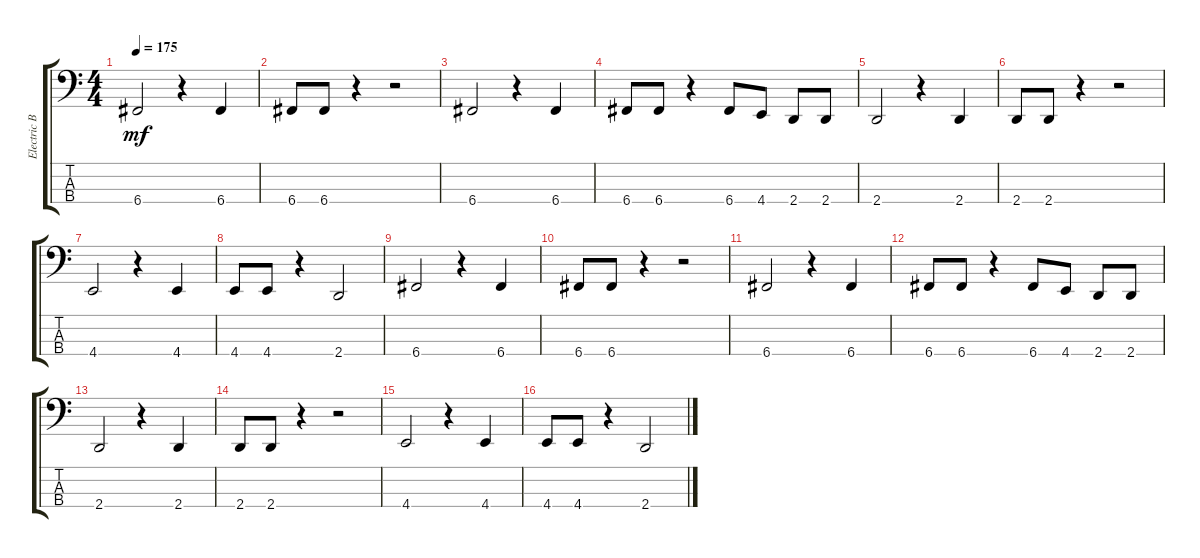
\track ("Electric Bass" "Electric B") {instrument electricbassfinger}
\staff {score tabs}
\tuning (F2 C2 G1 C1) {hide}
\ts (4 4)
\tempo 175
\clef f4
\ks c
6.4.2{dy mf} r.4 6.4.4 |
6.4.8 6.4.8 r.4 r.2 |
6.4.2 r.4 6.4.4 |
6.4.8 6.4.8 r.4 6.4.8 4.4.8 2.4.8 2.4.8 |
2.4.2 r.4 2.4.4 |
2.4.8 2.4.8 r.4 r.2 |
4.4.2 r.4 4.4.4 |
4.4.8 4.4.8 r.4 2.4.2 |
6.4.2 r.4 6.4.4 |
6.4.8 6.4.8 r.4 r.2 |
6.4.2 r.4 6.4.4 |
6.4.8 6.4.8 r.4 6.4.8 4.4.8 2.4.8 2.4.8 |
2.4.2 r.4 2.4.4 |
2.4.8 2.4.8 r.4 r.2 |
4.4.2 r.4 4.4.4 |
4.4.8 4.4.8 r.4 2.4.2
